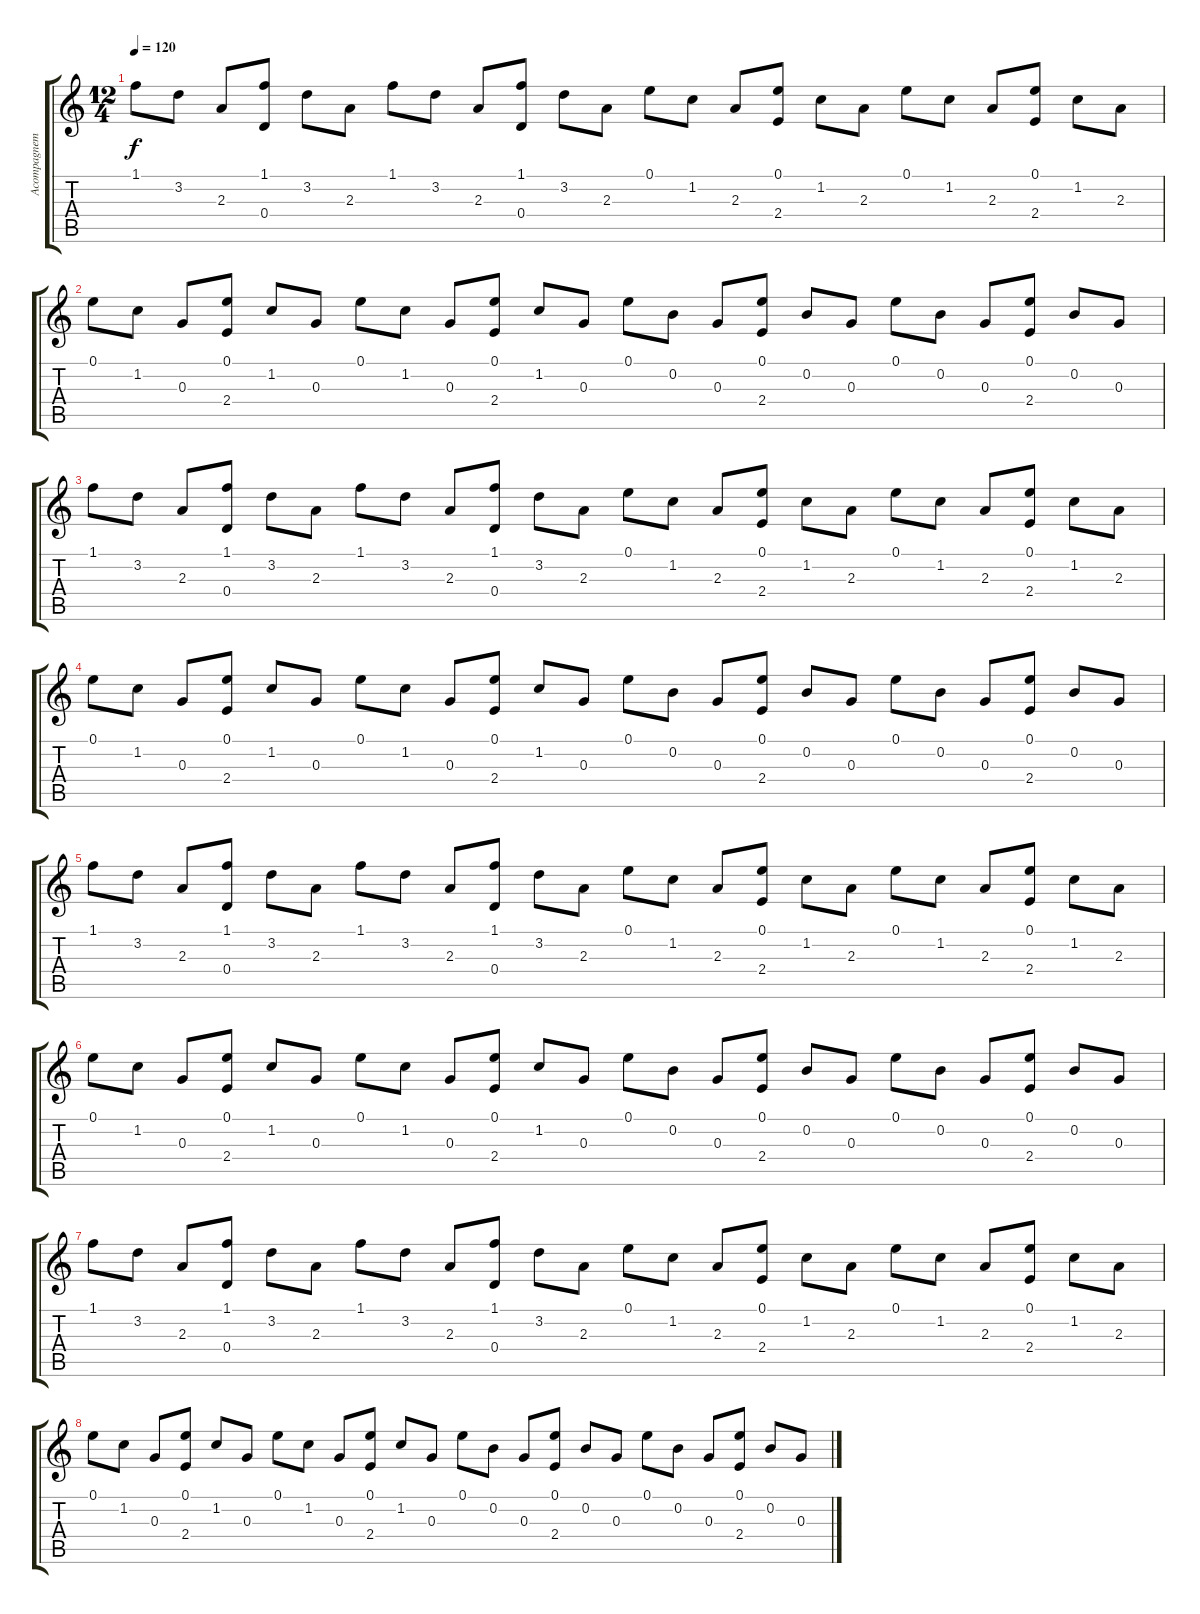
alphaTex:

\track ("Acompagnement" "Acompagnem") {instrument acousticguitarsteel}
\staff {score tabs}
\tuning (E4 B3 G3 D3 A2 E2) {hide}
\ts (12 4)
\tempo 120
\clef g2
\ks c
1.1.8{dy f} 3.2.8 2.3.8 (1.1 0.4).8 3.2.8 2.3.8 1.1.8 3.2.8 2.3.8 (1.1 0.4).8 3.2.8 2.3.8 0.1.8 1.2.8 2.3.8 (0.1 2.4).8 1.2.8 2.3.8 0.1.8 1.2.8 2.3.8 (0.1 2.4).8 1.2.8 2.3.8 |
0.1.8 1.2.8 0.3.8 (0.1 2.4).8 1.2.8 0.3.8 0.1.8 1.2.8 0.3.8 (0.1 2.4).8 1.2.8 0.3.8 0.1.8 0.2.8 0.3.8 (0.1 2.4).8 0.2.8 0.3.8 0.1.8 0.2.8 0.3.8 (0.1 2.4).8 0.2.8 0.3.8 |
1.1.8 3.2.8 2.3.8 (1.1 0.4).8 3.2.8 2.3.8 1.1.8 3.2.8 2.3.8 (1.1 0.4).8 3.2.8 2.3.8 0.1.8 1.2.8 2.3.8 (0.1 2.4).8 1.2.8 2.3.8 0.1.8 1.2.8 2.3.8 (0.1 2.4).8 1.2.8 2.3.8 |
0.1.8 1.2.8 0.3.8 (0.1 2.4).8 1.2.8 0.3.8 0.1.8 1.2.8 0.3.8 (0.1 2.4).8 1.2.8 0.3.8 0.1.8 0.2.8 0.3.8 (0.1 2.4).8 0.2.8 0.3.8 0.1.8 0.2.8 0.3.8 (0.1 2.4).8 0.2.8 0.3.8 |
1.1.8 3.2.8 2.3.8 (1.1 0.4).8 3.2.8 2.3.8 1.1.8 3.2.8 2.3.8 (1.1 0.4).8 3.2.8 2.3.8 0.1.8 1.2.8 2.3.8 (0.1 2.4).8 1.2.8 2.3.8 0.1.8 1.2.8 2.3.8 (0.1 2.4).8 1.2.8 2.3.8 |
0.1.8 1.2.8 0.3.8 (0.1 2.4).8 1.2.8 0.3.8 0.1.8 1.2.8 0.3.8 (0.1 2.4).8 1.2.8 0.3.8 0.1.8 0.2.8 0.3.8 (0.1 2.4).8 0.2.8 0.3.8 0.1.8 0.2.8 0.3.8 (0.1 2.4).8 0.2.8 0.3.8 |
1.1.8 3.2.8 2.3.8 (1.1 0.4).8 3.2.8 2.3.8 1.1.8 3.2.8 2.3.8 (1.1 0.4).8 3.2.8 2.3.8 0.1.8 1.2.8 2.3.8 (0.1 2.4).8 1.2.8 2.3.8 0.1.8 1.2.8 2.3.8 (0.1 2.4).8 1.2.8 2.3.8 |
0.1.8 1.2.8 0.3.8 (0.1 2.4).8 1.2.8 0.3.8 0.1.8 1.2.8 0.3.8 (0.1 2.4).8 1.2.8 0.3.8 0.1.8 0.2.8 0.3.8 (0.1 2.4).8 0.2.8 0.3.8 0.1.8 0.2.8 0.3.8 (0.1 2.4).8 0.2.8 0.3.8
